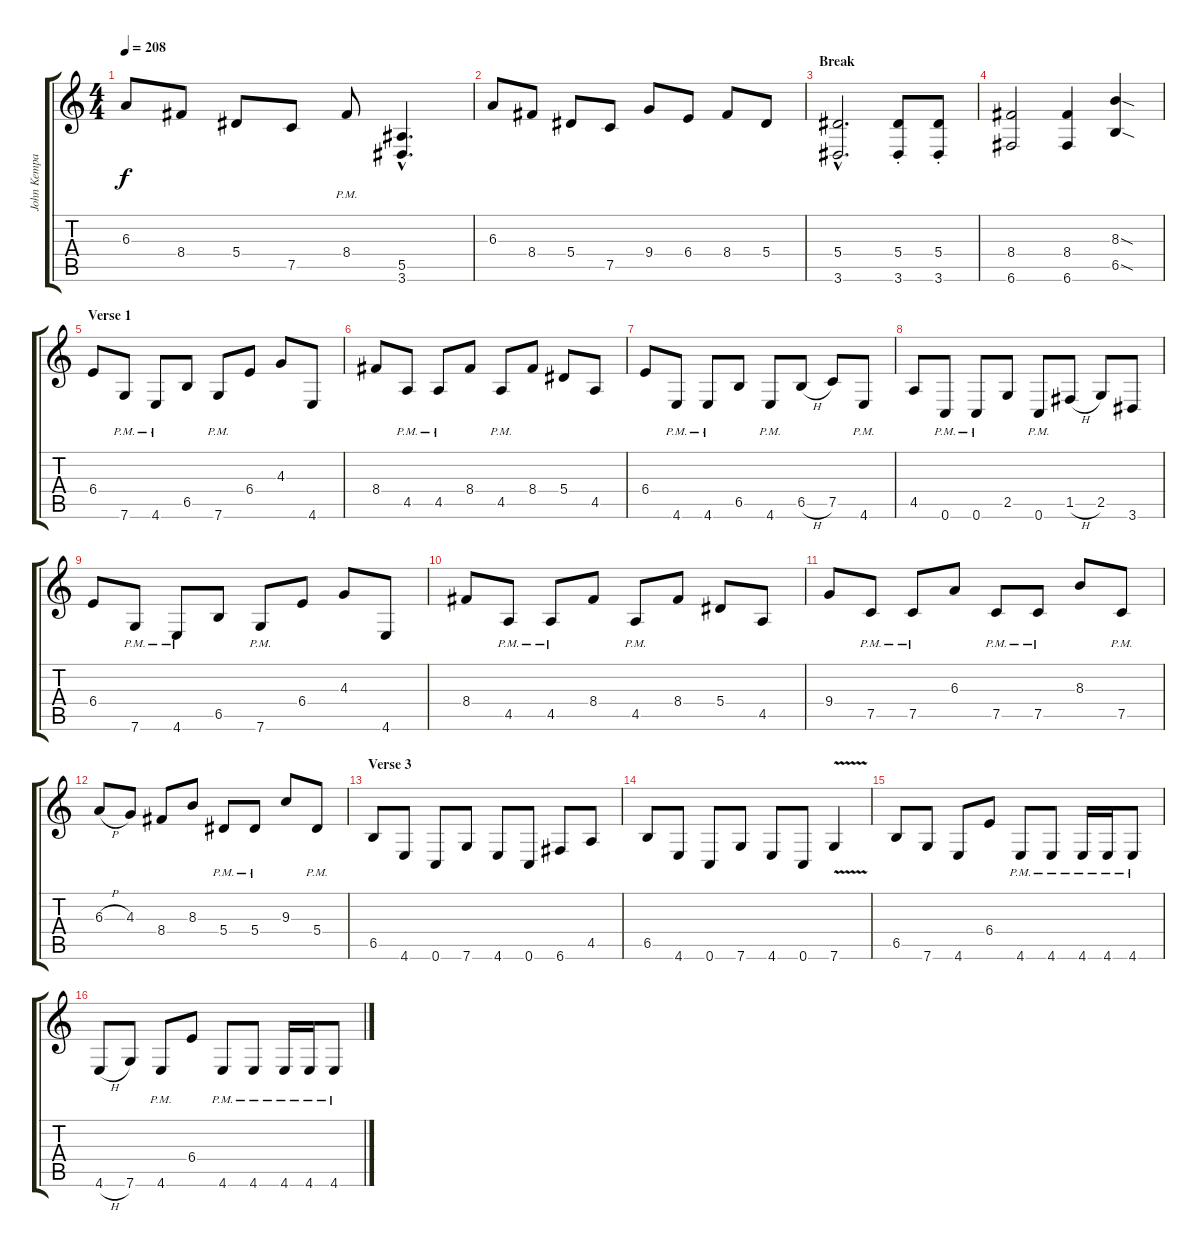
\track ("John Kempainen (Rhythm Guitar)" "John Kempa") {instrument distortionguitar}
\staff {score tabs}
\tuning (C4 G3 Eb3 Bb2 F2 C2) {hide}
\ts (4 4)
\tempo 208
\clef g2
\ks c
6.3.8{dy f} 8.4.8 5.4.8 7.5.8 8.4{pm}.8 (5.5{hac} 3.6{hac}).4{d} |
6.3.8 8.4.8 5.4.8 7.5.8 9.4.8 6.4.8 8.4.8 5.4.8 |
\section ("" "Break")
(5.4{hac} 3.6{hac}).2{d} (5.4{st} 3.6{st}).8 (5.4{st} 3.6{st}).8 |
(8.4 6.6).2 (8.4 6.6).4 (8.3{sod} 6.5{sod}).4 |
\section ("" "Verse 1")
6.4.8 7.6{pm}.8 4.6{pm}.8 6.5.8 7.6{pm}.8 6.4.8 4.3.8 4.6.8 |
8.4.8 4.5{pm}.8 4.5{pm}.8 8.4.8 4.5{pm}.8 8.4.8 5.4.8 4.5.8 |
6.4.8 4.6{pm}.8 4.6{pm}.8 6.5.8 4.6{pm}.8 6.5{h}.8 7.5.8 4.6{pm}.8 |
4.5.8 0.6{pm}.8 0.6{pm}.8 2.5.8 0.6{pm}.8 1.5{h}.8 2.5.8 3.6.8 |
6.4.8 7.6{pm}.8 4.6{pm}.8 6.5.8 7.6{pm}.8 6.4.8 4.3.8 4.6.8 |
8.4.8 4.5{pm}.8 4.5{pm}.8 8.4.8 4.5{pm}.8 8.4.8 5.4.8 4.5.8 |
9.4.8 7.5{pm}.8 7.5{pm}.8 6.3.8 7.5{pm}.8 7.5{pm}.8 8.3.8 7.5{pm}.8 |
6.3{h}.8 4.3.8 8.4.8 8.3.8 5.4{pm}.8 5.4{pm}.8 9.3.8 5.4{pm}.8 |
\section ("" "Verse 3")
6.5.8 4.6.8 0.6.8 7.6.8 4.6.8 0.6.8 6.6.8 4.5.8 |
6.5.8 4.6.8 0.6.8 7.6.8 4.6.8 0.6.8 7.6{v}.4 |
6.5.8 7.6.8 4.6.8 6.4.8 4.6{pm}.8 4.6{pm}.8 4.6{pm}.16 4.6{pm}.16 4.6{pm}.8 |
4.6{h}.8 7.6.8 4.6{pm}.8 6.4.8 4.6{pm}.8 4.6{pm}.8 4.6{pm}.16 4.6{pm}.16 4.6{pm}.8
